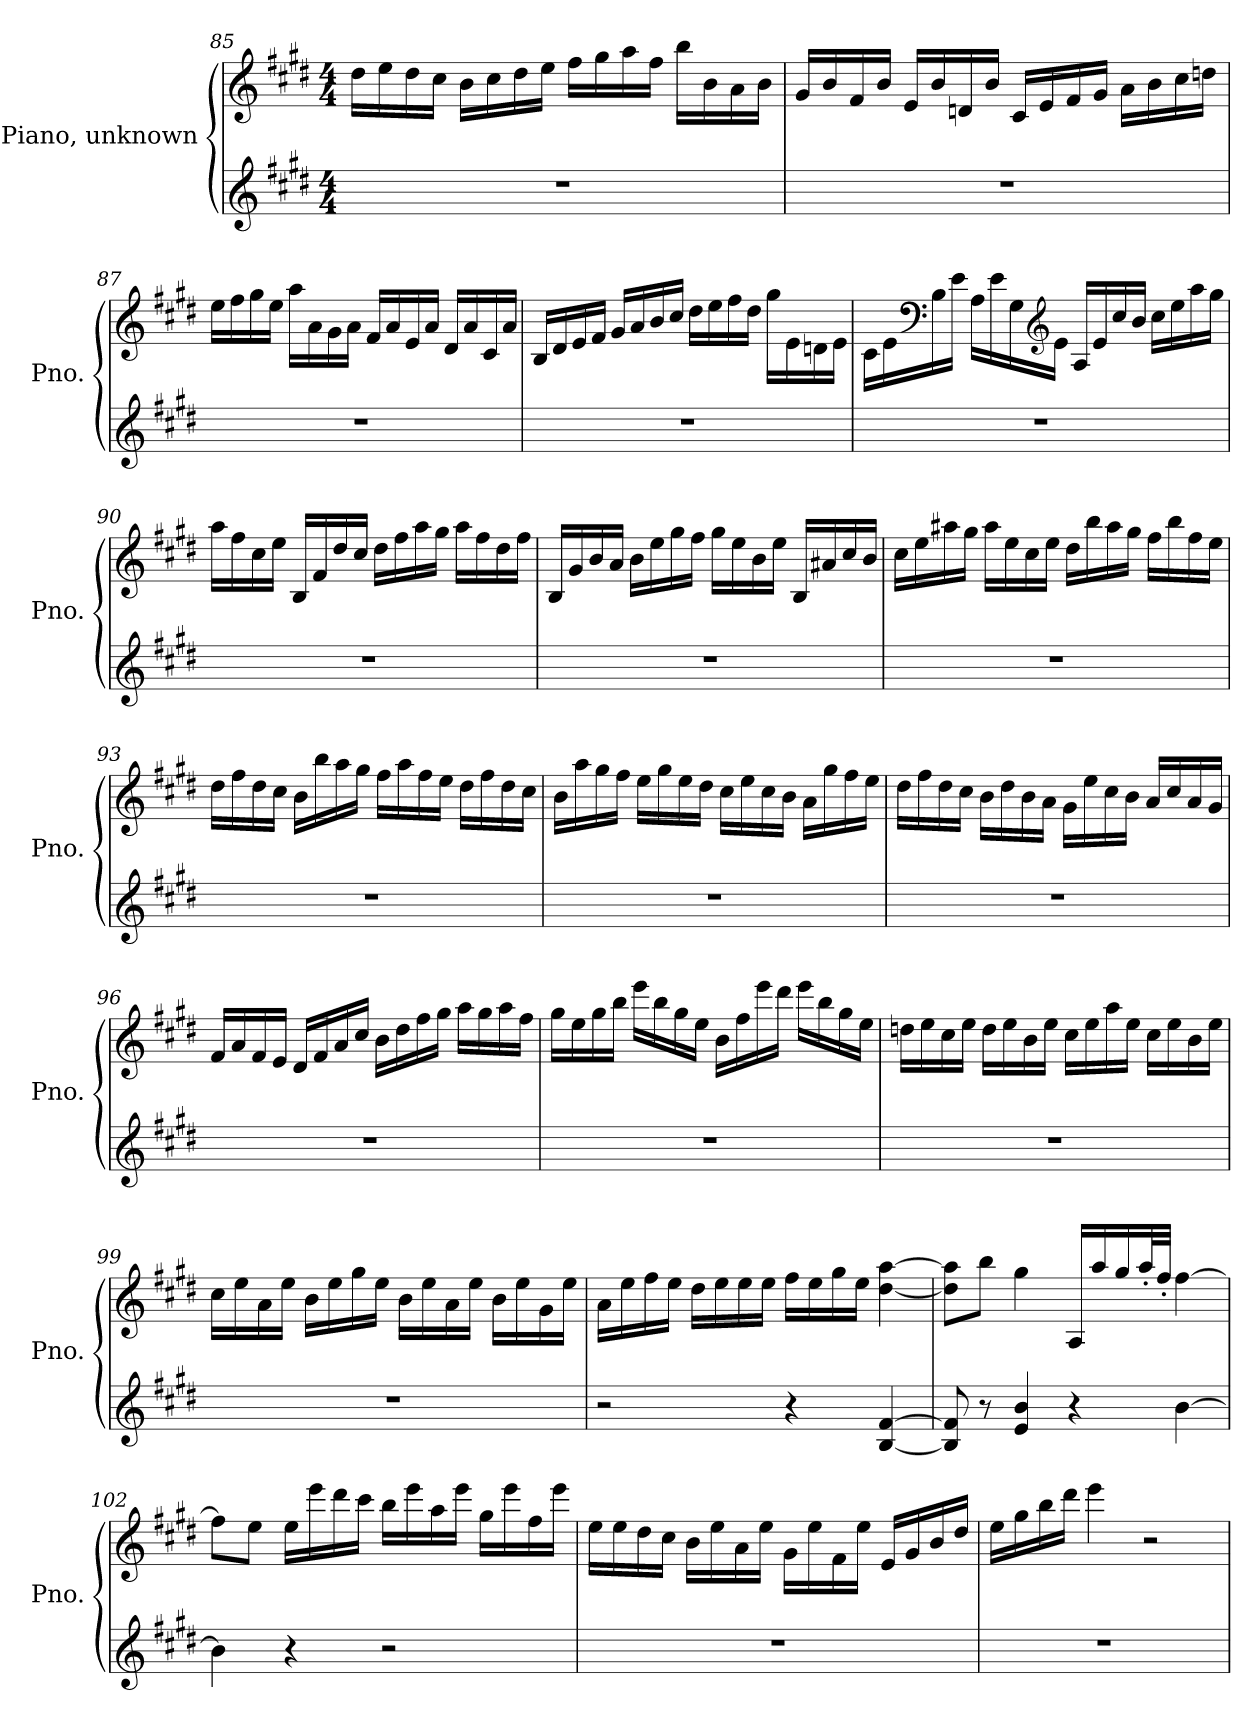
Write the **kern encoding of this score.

**kern	**kern
*part1	*part1
*staff2	*staff1
*I"Piano, unknown	*
*I'Pno.	*
!!LO:LB:g=z
*clefG2	*clefG2
*k[f#c#g#d#]	*k[f#c#g#d#]
*M4/4	*M4/4
=85	=85
1r	16dd#\LL
.	16ee\
.	16dd#\
.	16cc#\JJ
.	16b\LL
.	16cc#\
.	16dd#\
.	16ee\JJ
.	16ff#\LL
.	16gg#\
.	16aa\
.	16ff#\JJ
.	16bb\LL
.	16b\
.	16a\
.	16b\JJ
=86	=86
1r	16g#/LL
.	16b/
.	16f#/
.	16b/JJ
.	16e/LL
.	16b/
.	16dn/
.	16b/JJ
.	16c#/LL
.	16e/
.	16f#/
.	16g#/JJ
.	16a\LL
.	16b\
.	16cc#\
.	16ddn\JJ
!!LO:PB:g=z
=87	=87
1r	16ee\LL
.	16ff#\
.	16gg#\
.	16ee\JJ
.	16aa\LL
.	16a\
.	16g#\
.	16a\JJ
.	16f#/LL
.	16a/
.	16e/
.	16a/JJ
.	16d#/LL
.	16a/
.	16c#/
.	16a/JJ
=88	=88
1r	16B/LL
.	16d#/
.	16e/
.	16f#/JJ
.	16g#/LL
.	16a/
.	16b/
.	16cc#/JJ
.	16dd#\LL
.	16ee\
.	16ff#\
.	16dd#\JJ
.	16gg#\LL
.	16e\
.	16dn\
.	16e\JJ
!!LO:LB:g=z
=89	=89
1r	16c#\LL
.	16e\
*	*clefF4
.	16B\
.	16e\JJ
.	16A\LL
.	16e\
.	16G#\
*	*clefG2
.	16e\JJ
.	16A/LL
.	16e/
.	16cc#/
.	16b/JJ
.	16cc#\LL
.	16ee\
.	16aa\
.	16gg#\JJ
=90	=90
1r	16aa\LL
.	16ff#\
.	16cc#\
.	16ee\JJ
.	16B/LL
.	16f#/
.	16dd#/
.	16cc#/JJ
.	16dd#\LL
.	16ff#\
.	16aa\
.	16gg#\JJ
.	16aa\LL
.	16ff#\
.	16dd#\
.	16ff#\JJ
!!LO:LB:g=z
=91	=91
1r	16B/LL
.	16g#/
.	16b/
.	16a/JJ
.	16b\LL
.	16ee\
.	16gg#\
.	16ff#\JJ
.	16gg#\LL
.	16ee\
.	16b\
.	16ee\JJ
.	16B/LL
.	16a#X/
.	16cc#/
.	16b/JJ
=92	=92
1r	16cc#\LL
.	16ee\
.	16aa#X\
.	16gg#\JJ
.	16aa#\LL
.	16ee\
.	16cc#\
.	16ee\JJ
.	16dd#\LL
.	16bb\
.	16aa#\
.	16gg#\JJ
.	16ff#\LL
.	16bb\
.	16ff#\
.	16ee\JJ
!!LO:LB:g=z
=93	=93
1r	16dd#\LL
.	16ff#\
.	16dd#\
.	16cc#\JJ
.	16b\LL
.	16bb\
.	16aa\
.	16gg#\JJ
.	16ff#\LL
.	16aa\
.	16ff#\
.	16ee\JJ
.	16dd#\LL
.	16ff#\
.	16dd#\
.	16cc#\JJ
=94	=94
1r	16b\LL
.	16aa\
.	16gg#\
.	16ff#\JJ
.	16ee\LL
.	16gg#\
.	16ee\
.	16dd#\JJ
.	16cc#\LL
.	16ee\
.	16cc#\
.	16b\JJ
.	16a\LL
.	16gg#\
.	16ff#\
.	16ee\JJ
!!LO:LB:g=z
=95	=95
1r	16dd#\LL
.	16ff#\
.	16dd#\
.	16cc#\JJ
.	16b\LL
.	16dd#\
.	16b\
.	16a\JJ
.	16g#\LL
.	16ee\
.	16cc#\
.	16b\JJ
.	16a/LL
.	16cc#/
.	16a/
.	16g#/JJ
=96	=96
1r	16f#/LL
.	16a/
.	16f#/
.	16e/JJ
.	16d#/LL
.	16f#/
.	16a/
.	16cc#/JJ
.	16b\LL
.	16dd#\
.	16ff#\
.	16gg#\JJ
.	16aa\LL
.	16gg#\
.	16aa\
.	16ff#\JJ
!!LO:LB:g=z
=97	=97
1r	16gg#\LL
.	16ee\
.	16gg#\
.	16bb\JJ
.	16eee\LL
.	16bb\
.	16gg#\
.	16ee\JJ
.	16b\LL
.	16ff#\
.	16eee\
.	16ddd#\JJ
.	16eee\LL
.	16bb\
.	16gg#\
.	16ee\JJ
=98	=98
1r	16ddn\LL
.	16ee\
.	16cc#\
.	16ee\JJ
.	16dd\LL
.	16ee\
.	16b\
.	16ee\JJ
.	16cc#\LL
.	16ee\
.	16aa\
.	16ee\JJ
.	16cc#\LL
.	16ee\
.	16b\
.	16ee\JJ
!!LO:PB:g=z
=99	=99
1r	16cc#\LL
.	16ee\
.	16a\
.	16ee\JJ
.	16b\LL
.	16ee\
.	16gg#\
.	16ee\JJ
.	16b\LL
.	16ee\
.	16a\
.	16ee\JJ
.	16b\LL
.	16ee\
.	16g#\
.	16ee\JJ
=100	=100
2r	16a\LL
.	16ee\
.	16ff#\
.	16ee\JJ
.	16dd#\LL
.	16ee\
.	16ee\
.	16ee\JJ
4r	16ff#\LL
.	16ee\
.	16gg#\
.	16ee\JJ
[4B/ [4f#/	[4dd#\ [4aa\
=101	=101
8B/] 8f#/]	8dd#\] 8aa\]L
8r	8bb\J
4e/ 4b/	4gg#\
4r	16A/LL
.	16aa/
.	16gg#/
.	32aa'/L
.	32ff#'/JJJ
[4b\	[4ff#\
!!LO:LB:g=z
=102	=102
4b\]	8ff#\L]
.	8ee\J
4r	16ee\LL
.	16eee\
.	16ddd#\
.	16ccc#\JJ
2r	16bb\LL
.	16eee\
.	16aa\
.	16eee\JJ
.	16gg#\LL
.	16eee\
.	16ff#\
.	16eee\JJ
=103	=103
1r	16ee\LL
.	16ee\
.	16dd#\
.	16cc#\JJ
.	16b\LL
.	16ee\
.	16a\
.	16ee\JJ
.	16g#\LL
.	16ee\
.	16f#\
.	16ee\JJ
.	16e/LL
.	16g#/
.	16b/
.	16dd#/JJ
=104	=104
1r	16ee\LL
.	16gg#\
.	16bb\
.	16ddd#\JJ
.	4eee\
.	2r
=	=
*-	*-
